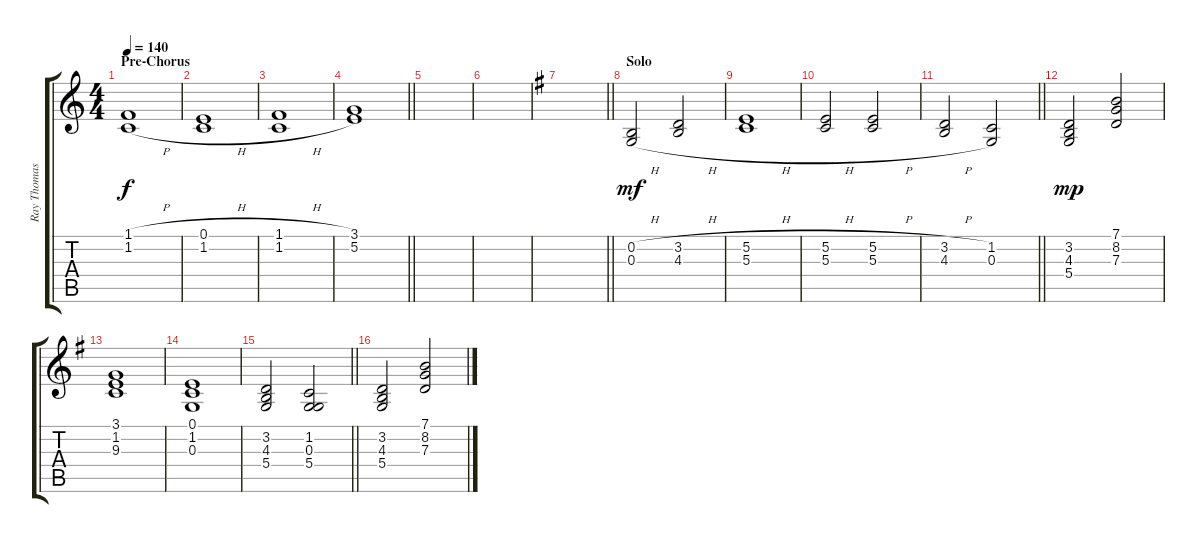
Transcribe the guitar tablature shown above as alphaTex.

\track ("Ray Thomas" "Ray Thomas") {instrument synthvoice}
\staff {score tabs}
\tuning (E4 B3 G3 D3 A2 E2) {hide}
\ts (4 4)
\section ("" "Pre-Chorus")
\tempo 140
\clef g2
\ks c
(1.1{h} 1.2{h}).1{dy f} |
(0.1{h} 1.2{h}).1 |
(1.1{h} 1.2{h}).1 |
\barLineRight lightlight
(3.1 5.2).1 |
|
|
\barLineRight lightlight
\ks g
|
\section ("" "Solo")
(0.2{h} 0.3{h}).2{dy mf} (3.2{h} 4.3{h}).2 |
(5.2{h} 5.3{h}).1 |
(5.2{h} 5.3{h}).2 (5.2{h} 5.3{h}).2 |
\barLineRight lightlight
(3.2{h} 4.3{h}).2 (1.2 0.3).2 |
\section ("" "")
(3.2 4.3 5.4).2{dy mp instrument choiraahs} (7.1 8.2 7.3).2 |
(3.1 1.2 9.3).1 |
(0.1 1.2 0.3).1 |
\barLineRight lightlight
(3.2 4.3 5.4).2 (1.2 0.3 5.4).2 |
\section ("" "")
(3.2 4.3 5.4).2 (7.1 8.2 7.3).2
